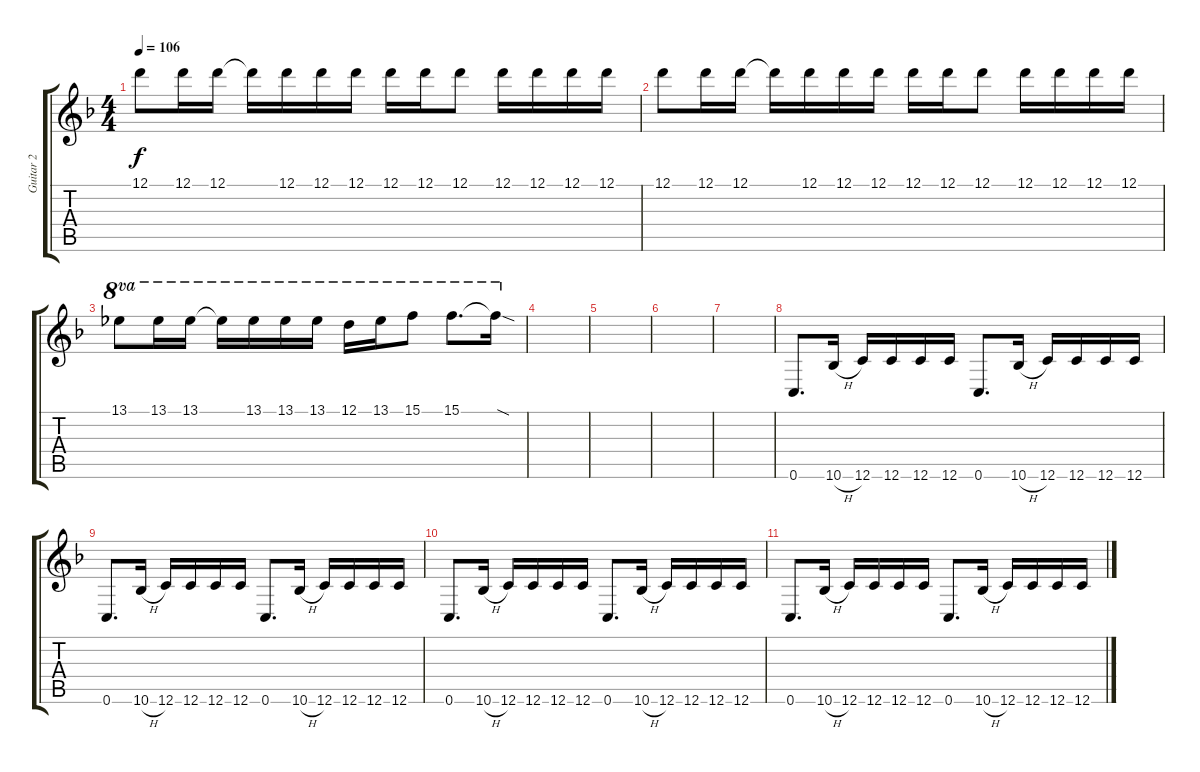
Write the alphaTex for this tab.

\track ("Guitar 2" "Guitar 2") {instrument distortionguitar}
\staff {score tabs}
\tuning (D4 A3 F3 C3 G2 C2) {hide}
\ts (4 4)
\tempo 106
\clef g2
\ks f
12.1.8{dy f} 12.1.16 12.1.16 12.1{t}.16 12.1.16 12.1.16 12.1.16 12.1.16 12.1.16 12.1.8 12.1.16 12.1.16 12.1.16 12.1.16 |
12.1.8 12.1.16 12.1.16 12.1{t}.16 12.1.16 12.1.16 12.1.16 12.1.16 12.1.16 12.1.8 12.1.16 12.1.16 12.1.16 12.1.16 |
13.1.8{ot 8va} 13.1.16{ot 8va} 13.1.16{ot 8va} 13.1{t}.16{ot 8va} 13.1.16{ot 8va} 13.1.16{ot 8va} 13.1.16{ot 8va} 12.1.16{ot 8va} 13.1.16{ot 8va} 15.1.8{ot 8va} 15.1.8{d ot 8va} 15.1{sod t}.16{ot 8va} |
|
|
|
|
0.6.8{d} 10.6{h}.16 12.6.16 12.6.16 12.6.16 12.6.16 0.6.8{d} 10.6{h}.16 12.6.16 12.6.16 12.6.16 12.6.16 |
0.6.8{d} 10.6{h}.16 12.6.16 12.6.16 12.6.16 12.6.16 0.6.8{d} 10.6{h}.16 12.6.16 12.6.16 12.6.16 12.6.16 |
0.6.8{d} 10.6{h}.16 12.6.16 12.6.16 12.6.16 12.6.16 0.6.8{d} 10.6{h}.16 12.6.16 12.6.16 12.6.16 12.6.16 |
0.6.8{d} 10.6{h}.16 12.6.16 12.6.16 12.6.16 12.6.16 0.6.8{d} 10.6{h}.16 12.6.16 12.6.16 12.6.16 12.6.16
